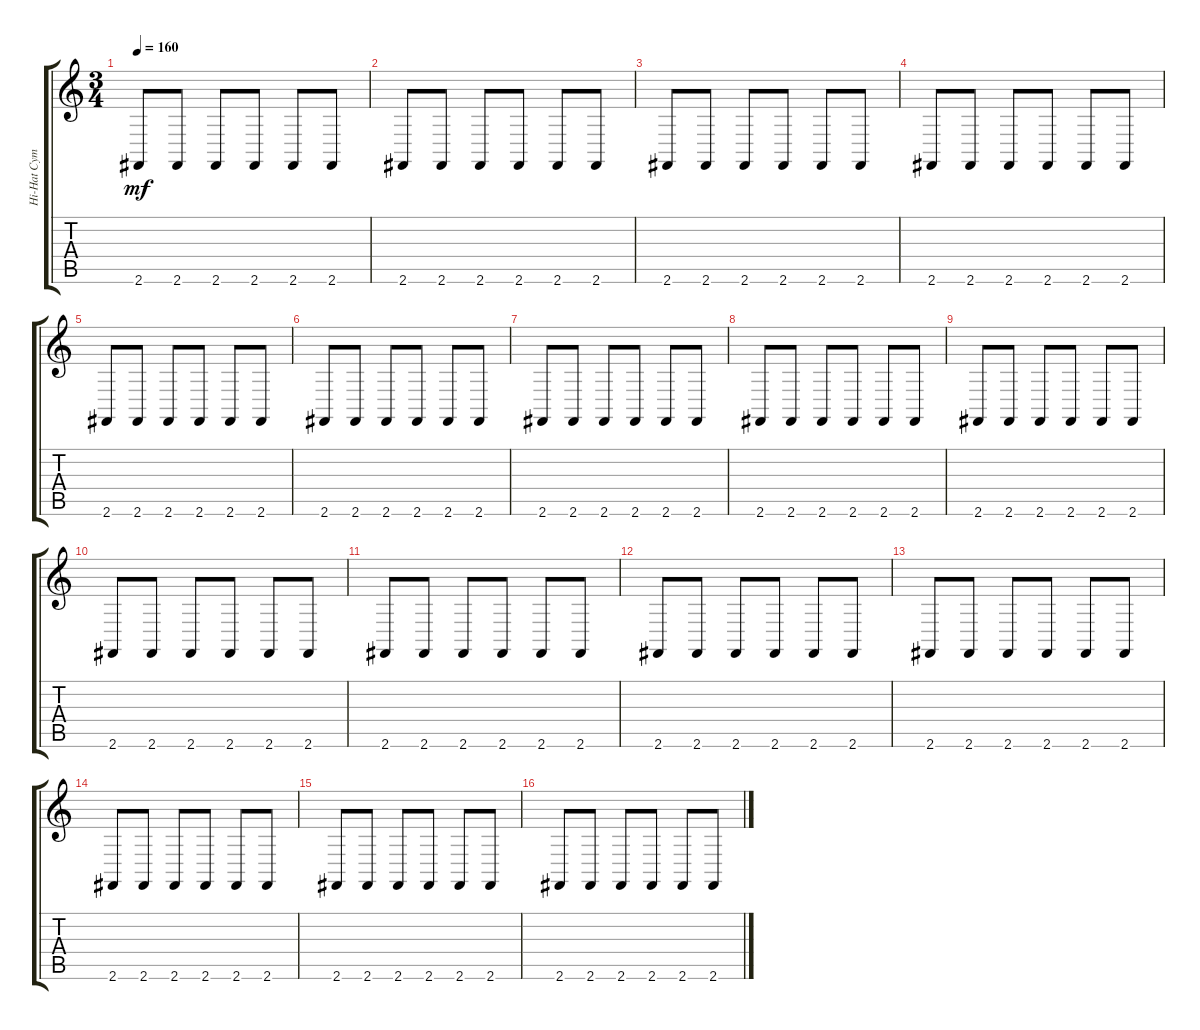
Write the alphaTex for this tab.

\track ("Hi-Hat Cymbals" "Hi-Hat Cym") {instrument musicbox}
\staff {score tabs}
\tuning (E4 B3 G3 D3 A2 E2) {hide}
\ts (3 4)
\tempo 160
\clef g2
\ks c
2.6.8{dy mf} 2.6.8 2.6.8 2.6.8 2.6.8 2.6.8 |
2.6.8 2.6.8 2.6.8 2.6.8 2.6.8 2.6.8 |
2.6.8 2.6.8 2.6.8 2.6.8 2.6.8 2.6.8 |
2.6.8 2.6.8 2.6.8 2.6.8 2.6.8 2.6.8 |
2.6.8 2.6.8 2.6.8 2.6.8 2.6.8 2.6.8 |
2.6.8 2.6.8 2.6.8 2.6.8 2.6.8 2.6.8 |
2.6.8 2.6.8 2.6.8 2.6.8 2.6.8 2.6.8 |
2.6.8 2.6.8 2.6.8 2.6.8 2.6.8 2.6.8 |
2.6.8 2.6.8 2.6.8 2.6.8 2.6.8 2.6.8 |
2.6.8 2.6.8 2.6.8 2.6.8 2.6.8 2.6.8 |
2.6.8 2.6.8 2.6.8 2.6.8 2.6.8 2.6.8 |
2.6.8 2.6.8 2.6.8 2.6.8 2.6.8 2.6.8 |
2.6.8 2.6.8 2.6.8 2.6.8 2.6.8 2.6.8 |
2.6.8 2.6.8 2.6.8 2.6.8 2.6.8 2.6.8 |
2.6.8 2.6.8 2.6.8 2.6.8 2.6.8 2.6.8 |
2.6.8 2.6.8 2.6.8 2.6.8 2.6.8 2.6.8
